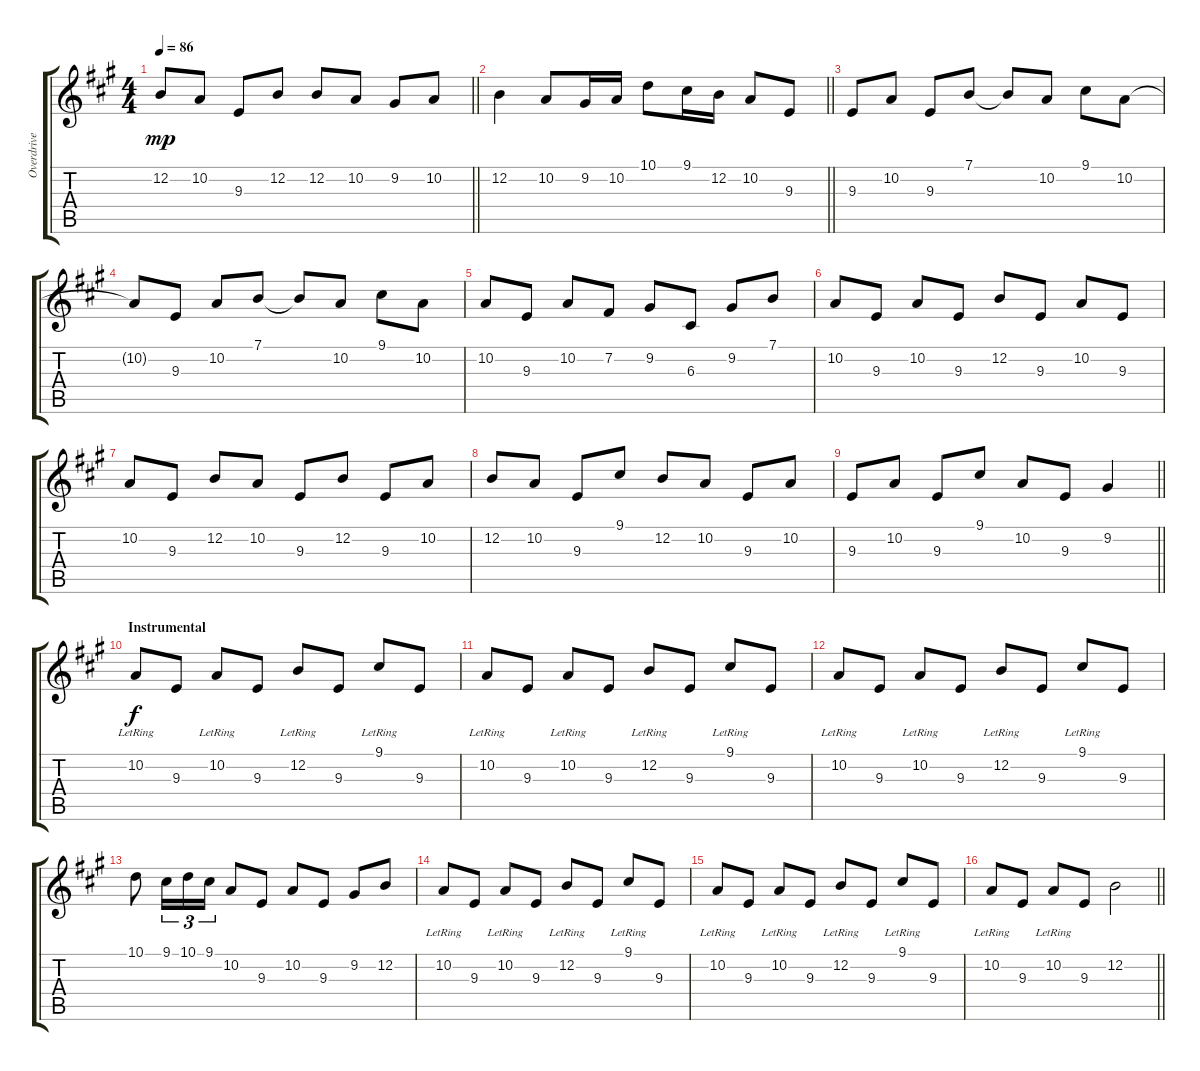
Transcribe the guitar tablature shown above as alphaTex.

\track ("Overdrive" "Overdrive") {instrument acousticgrandpiano}
\staff {score tabs}
\tuning (E4 B3 G3 D3 A2 E2) {hide}
\ts (4 4)
\tempo 86
\clef g2
\barLineRight lightlight
\ks a
12.2.8{dy mp} 10.2.8 9.3.8 12.2.8 12.2.8 10.2.8 9.2.8 10.2.8 |
\section ("" "")
\barLineRight lightlight
12.2.4 10.2.8 9.2.16 10.2.16 10.1.8 9.1.16 12.2.16 10.2.8 9.3.8 |
9.3.8 10.2.8 9.3.8 7.1.8 7.1{t}.8 10.2.8 9.1.8 10.2.8 |
10.2{t}.8 9.3.8 10.2.8 7.1.8 7.1{t}.8 10.2.8 9.1.8 10.2.8 |
10.2.8 9.3.8 10.2.8 7.2.8 9.2.8 6.3.8 9.2.8 7.1.8 |
10.2.8 9.3.8 10.2.8 9.3.8 12.2.8 9.3.8 10.2.8 9.3.8 |
10.2.8 9.3.8 12.2.8 10.2.8 9.3.8 12.2.8 9.3.8 10.2.8 |
12.2.8 10.2.8 9.3.8 9.1.8 12.2.8 10.2.8 9.3.8 10.2.8 |
\barLineRight lightlight
9.3.8 10.2.8 9.3.8 9.1.8 10.2.8 9.3.8 9.2.4 |
\section ("" "Instrumental")
10.2{lr}.8{dy f} 9.3.8 10.2{lr}.8 9.3.8 12.2{lr}.8 9.3.8 9.1{lr}.8 9.3.8 |
10.2{lr}.8 9.3.8 10.2{lr}.8 9.3.8 12.2{lr}.8 9.3.8 9.1{lr}.8 9.3.8 |
10.2{lr}.8 9.3.8 10.2{lr}.8 9.3.8 12.2{lr}.8 9.3.8 9.1{lr}.8 9.3.8 |
10.1.8 9.1.16{tu (3 2)} 10.1.16{tu (3 2)} 9.1.16{tu (3 2)} 10.2.8 9.3.8 10.2.8 9.3.8 9.2.8 12.2.8 |
10.2{lr}.8 9.3.8 10.2{lr}.8 9.3.8 12.2{lr}.8 9.3.8 9.1{lr}.8 9.3.8 |
10.2{lr}.8 9.3.8 10.2{lr}.8 9.3.8 12.2{lr}.8 9.3.8 9.1{lr}.8 9.3.8 |
\barLineRight lightlight
10.2{lr}.8 9.3.8 10.2{lr}.8 9.3.8 12.2.2
